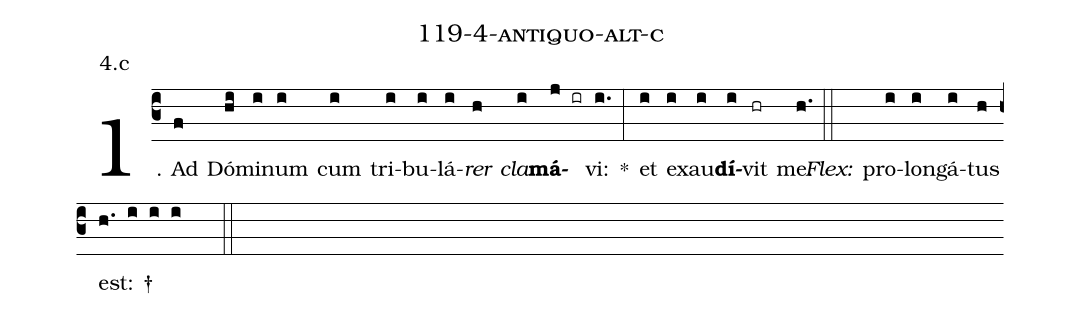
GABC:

name: 119-4-antiquo-alt-c;
annotation: 4.c;
%%
(c3)1. Ad(f) Dó(hi)mi(i)num(i) cum(i) tri(i)bu(i)lá(i)<i>rer</i>(h) <i>cla</i>(i)<b>má</b>(j ir)vi:(i.) *(:) et(i) ex(i)au(i)<b>dí</b>(i)vit(hr) me.(h.) (::)
<i>Flex:</i>()  pro(i)lon(i)gá(i)tus(h) est: †(h. i i i  ::)
